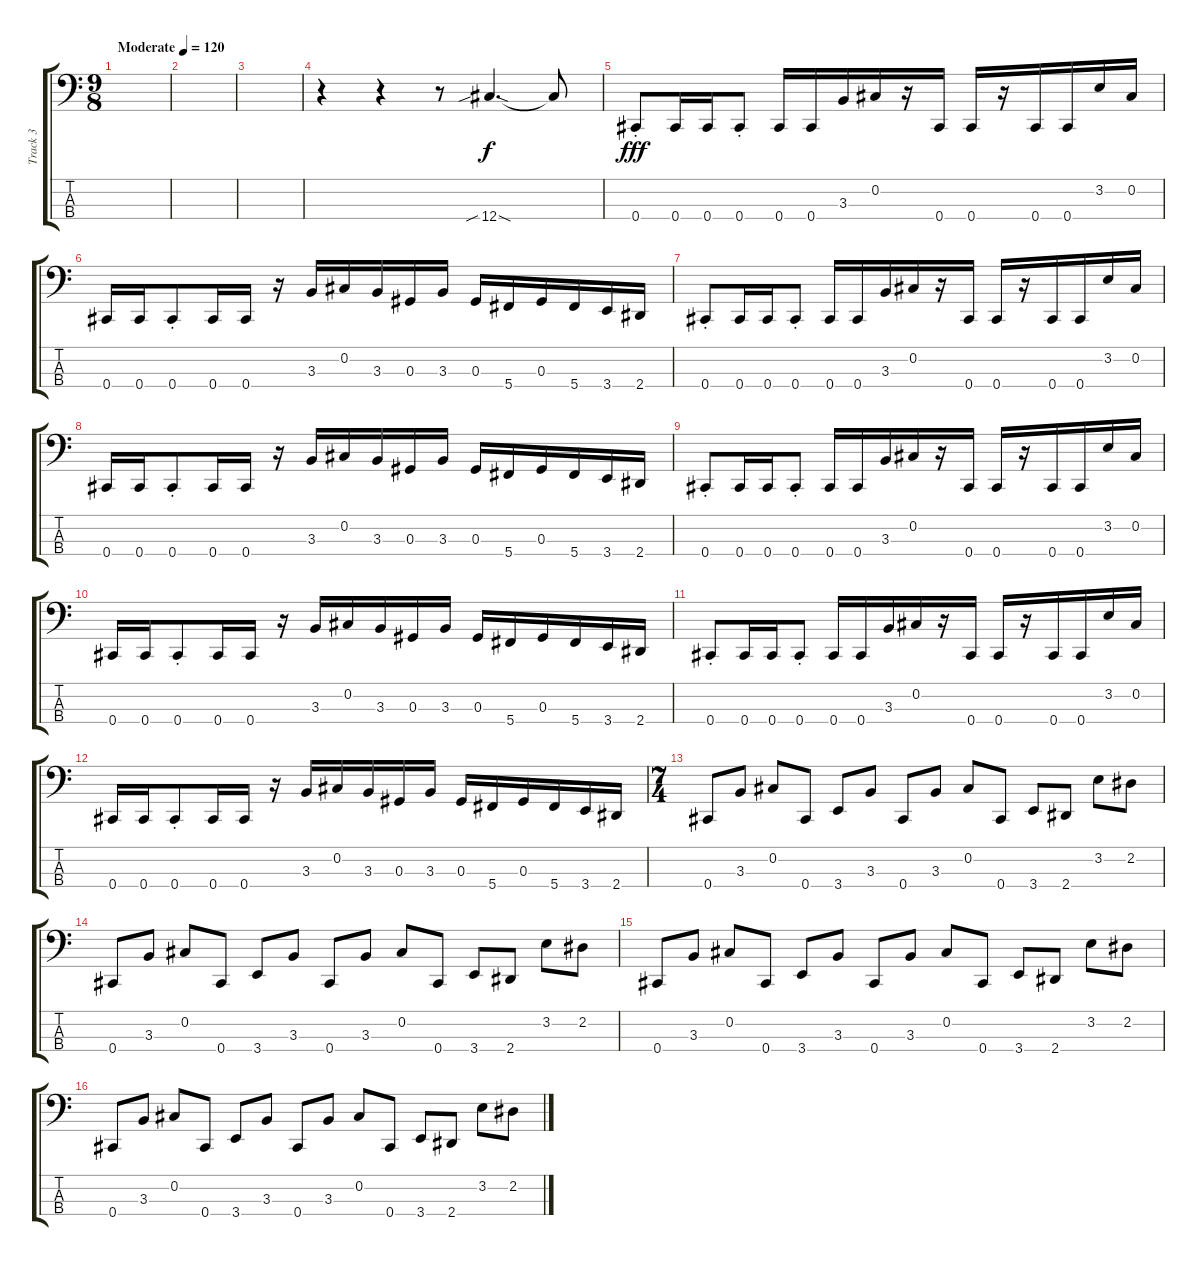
\track ("Track 3" "Track 3") {instrument electricbassfinger}
\staff {score tabs}
\tuning (Gb2 Db2 Ab1 Db1) {hide}
\ts (9 8)
\tempo (120 "Moderate")
\clef f4
\ks c
|
|
|
r.4 r.4 r.8 12.4{sib sod}.4{d} 12.4{t}.8{dy f} |
0.4{st}.8{dy fff} 0.4.16 0.4.16 0.4{st}.8 0.4.16 0.4.16 3.3.16 0.2.16 r.16 0.4.16 0.4.16 r.16 0.4.16 0.4.16 3.2.16 0.2.16 |
0.4.16 0.4.16 0.4{st}.8 0.4.16 0.4.16 r.16 3.3.16 0.2.16 3.3.16 0.3.16 3.3.16 0.3.16 5.4.16 0.3.16 5.4.16 3.4.16 2.4.16 |
0.4{st}.8 0.4.16 0.4.16 0.4{st}.8 0.4.16 0.4.16 3.3.16 0.2.16 r.16 0.4.16 0.4.16 r.16 0.4.16 0.4.16 3.2.16 0.2.16 |
0.4.16 0.4.16 0.4{st}.8 0.4.16 0.4.16 r.16 3.3.16 0.2.16 3.3.16 0.3.16 3.3.16 0.3.16 5.4.16 0.3.16 5.4.16 3.4.16 2.4.16 |
0.4{st}.8 0.4.16 0.4.16 0.4{st}.8 0.4.16 0.4.16 3.3.16 0.2.16 r.16 0.4.16 0.4.16 r.16 0.4.16 0.4.16 3.2.16 0.2.16 |
0.4.16 0.4.16 0.4{st}.8 0.4.16 0.4.16 r.16 3.3.16 0.2.16 3.3.16 0.3.16 3.3.16 0.3.16 5.4.16 0.3.16 5.4.16 3.4.16 2.4.16 |
0.4{st}.8 0.4.16 0.4.16 0.4{st}.8 0.4.16 0.4.16 3.3.16 0.2.16 r.16 0.4.16 0.4.16 r.16 0.4.16 0.4.16 3.2.16 0.2.16 |
0.4.16 0.4.16 0.4{st}.8 0.4.16 0.4.16 r.16 3.3.16 0.2.16 3.3.16 0.3.16 3.3.16 0.3.16 5.4.16 0.3.16 5.4.16 3.4.16 2.4.16 |
\ts (7 4)
0.4.8 3.3.8 0.2.8 0.4.8 3.4.8 3.3.8 0.4.8 3.3.8 0.2.8 0.4.8 3.4.8 2.4.8 3.2.8 2.2.8 |
0.4.8 3.3.8 0.2.8 0.4.8 3.4.8 3.3.8 0.4.8 3.3.8 0.2.8 0.4.8 3.4.8 2.4.8 3.2.8 2.2.8 |
0.4.8 3.3.8 0.2.8 0.4.8 3.4.8 3.3.8 0.4.8 3.3.8 0.2.8 0.4.8 3.4.8 2.4.8 3.2.8 2.2.8 |
0.4.8 3.3.8 0.2.8 0.4.8 3.4.8 3.3.8 0.4.8 3.3.8 0.2.8 0.4.8 3.4.8 2.4.8 3.2.8 2.2.8
